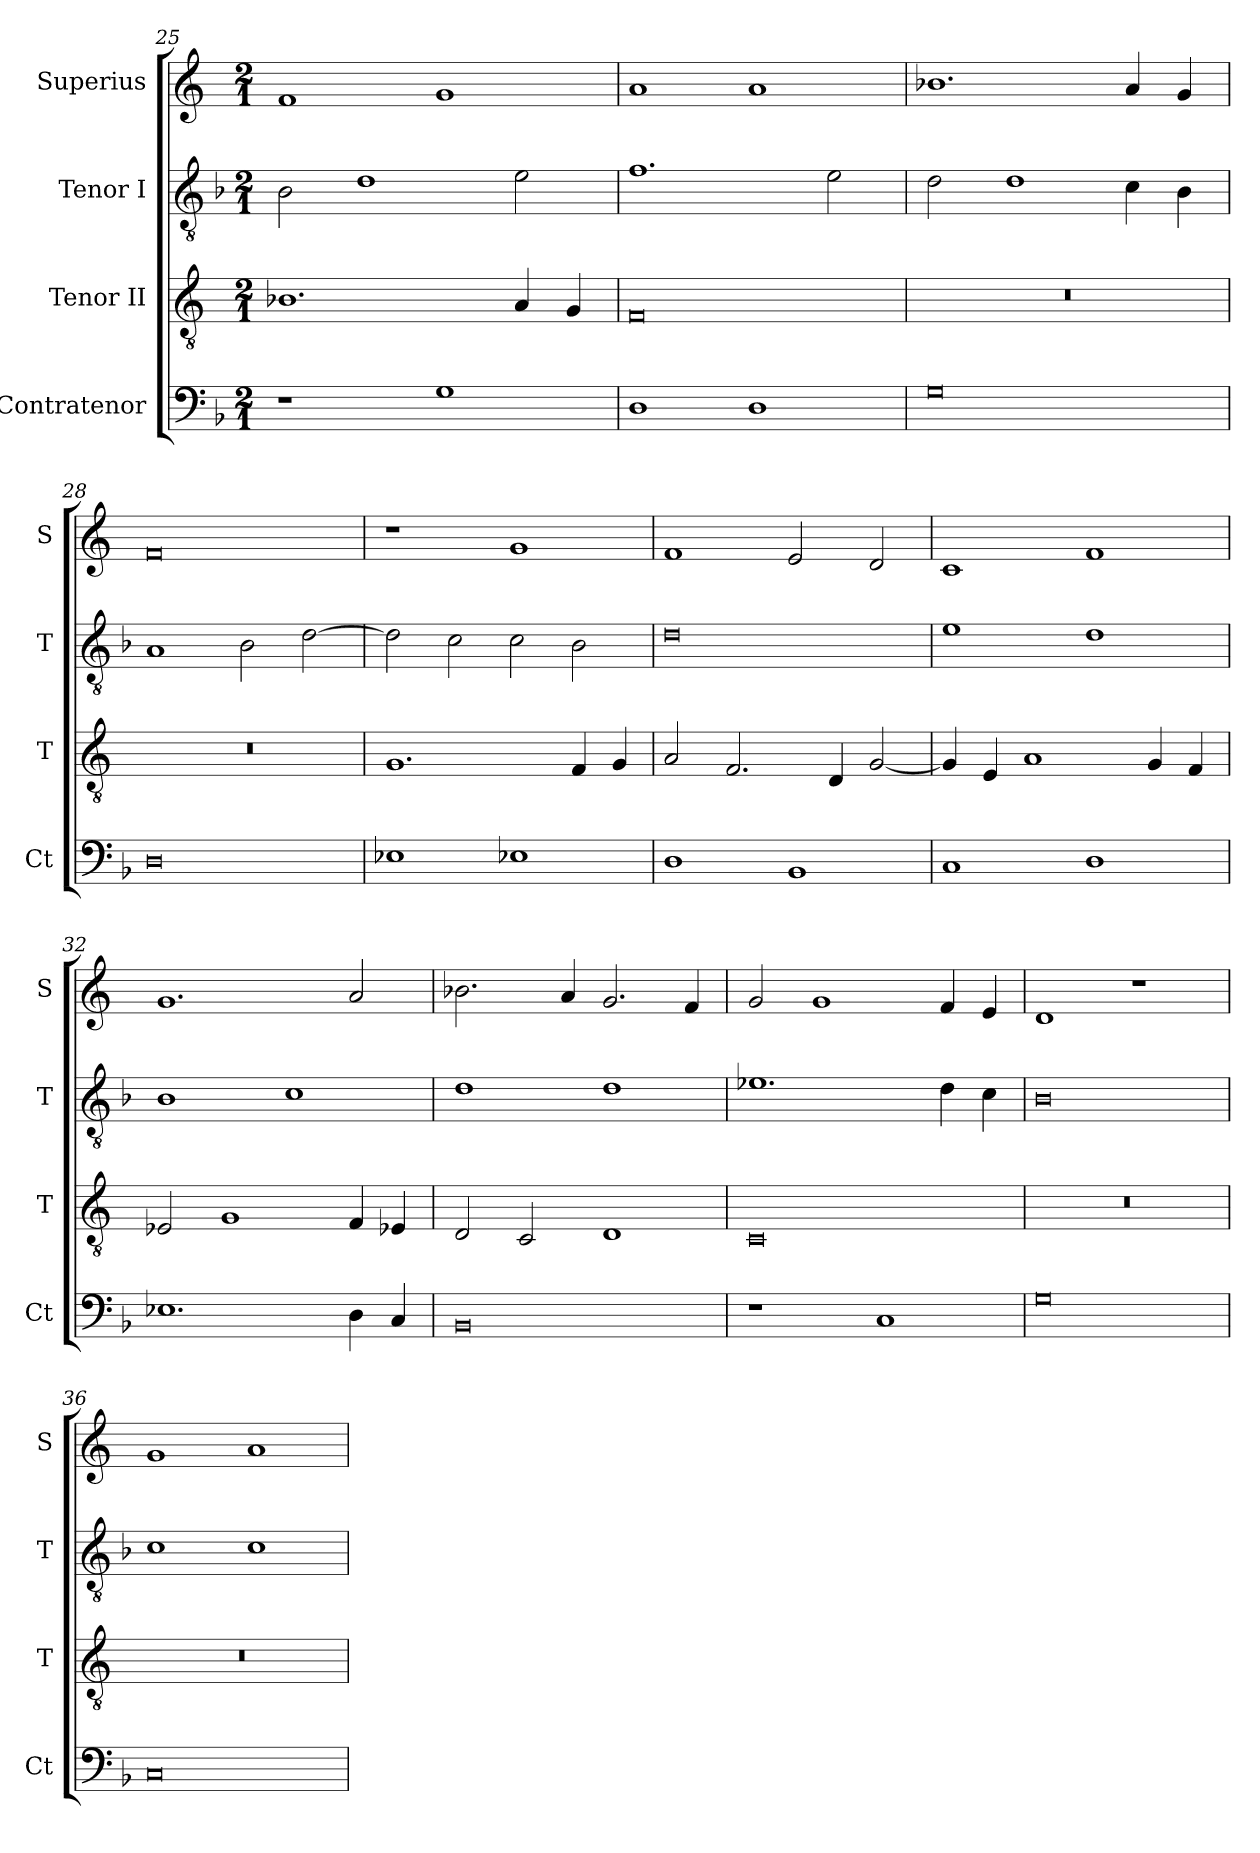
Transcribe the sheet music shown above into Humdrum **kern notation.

**kern	**kern	**kern	**kern
*part4	*part3	*part2	*part1
*staff4	*staff3	*staff2	*staff1
*I"Contratenor	*I"Tenor II	*I"Tenor I	*I"Superius
*I'Ct	*I'T	*I'T	*I'S
*clefF4	*clefGv2	*clefGv2	*clefG2
*k[b-]	*k[]	*k[b-]	*k[]
*M2/1	*M2/1	*M2/1	*M2/1
=25	=25	=25	=25
1r	1.B-X	2B-\	1f
.	.	1d	.
1G	.	.	1g
.	4A/	2e\	.
.	4G/	.	.
=26	=26	=26	=26
1D	0F	1.f	1a
1D	.	.	1a
.	.	2e\	.
=27	=27	=27	=27
0G	0r	2d\	1.b-X
.	.	1d	.
.	.	4c\	4a/
.	.	4B-\	4g/
=28	=28	=28	=28
0D	0r	1A	0f
.	.	2B-\	.
.	.	[2d\	.
=29	=29	=29	=29
1E-X	1.G	2d\]	1r
.	.	2c\	.
1E-X	.	2c\	1g
.	4F/	2B-\	.
.	4G/	.	.
=30	=30	=30	=30
1D	2A/	0d	1f
.	2.F/	.	.
1BB-	.	.	2e/
.	4D/	.	.
.	[2G/	.	2d/
=31	=31	=31	=31
1C	4G/]	1e	1c
.	4E/	.	.
.	1A	.	.
1D	.	1d	1f
.	4G/	.	.
.	4F/	.	.
=32	=32	=32	=32
1.E-X	2E-X/	1B-	1.g
.	1G	.	.
.	.	1c	.
4D\	4F/	.	2a/
4C/	4E-X/	.	.
=33	=33	=33	=33
0BB-	2D/	1d	2.b-X\
.	2C/	.	.
.	.	.	4a/
.	1D	1d	2.g/
.	.	.	4f/
=34	=34	=34	=34
1r	0C	1.e-X	2g/
.	.	.	1g
1C	.	.	.
.	.	4d\	4f/
.	.	4c\	4e/
=35	=35	=35	=35
0G	0r	0B-	1d
.	.	.	1r
=36	=36	=36	=36
0C	0r	1c	1g
.	.	1c	1a
=	=	=	=
*-	*-	*-	*-
